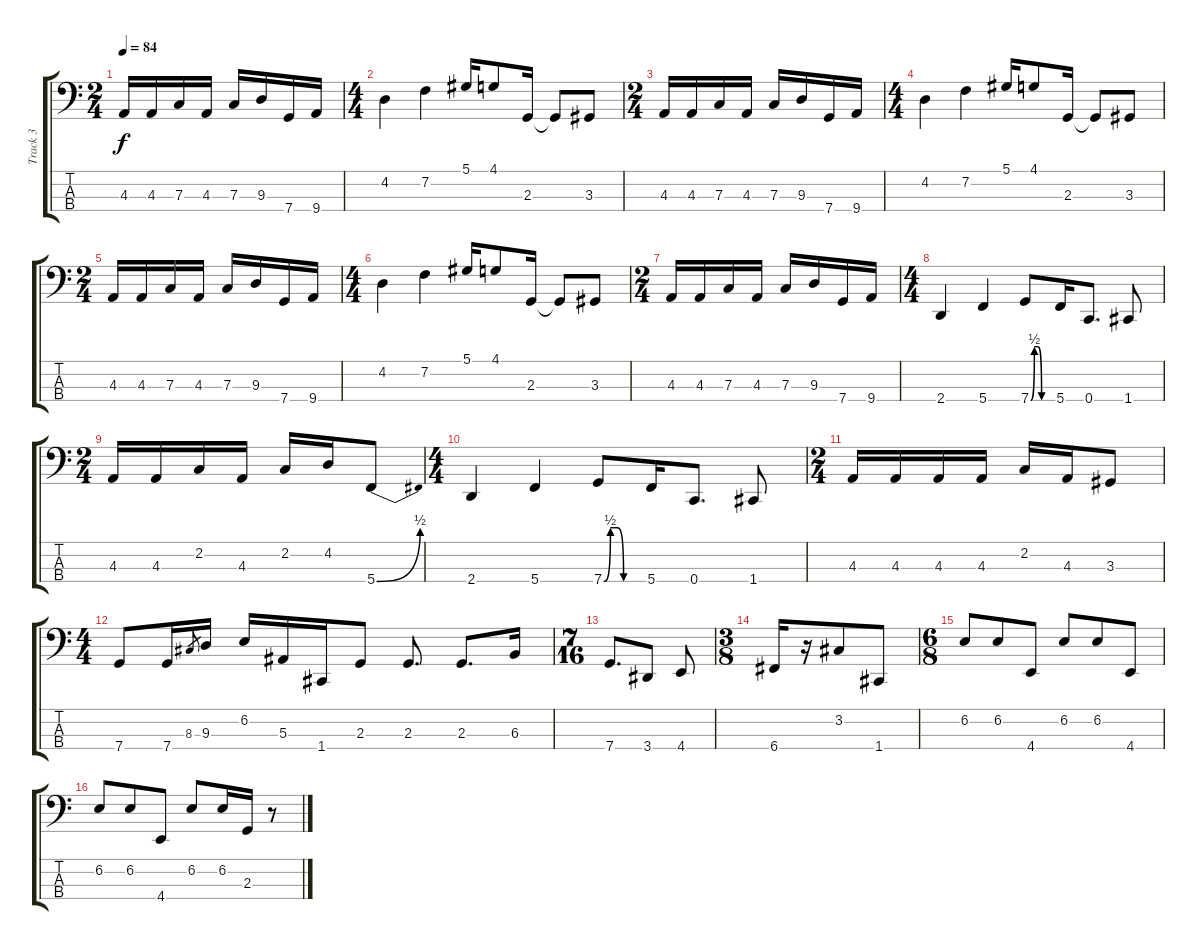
\track ("Track 3" "Track 3") {instrument electricbassfinger bank 177}
\staff {score tabs}
\tuning (Eb2 Bb1 F1 C1) {hide}
\ts (2 4)
\tempo 84
\clef f4
\ks c
4.3.16{dy f} 4.3.16 7.3.16 4.3.16 7.3.16 9.3.16 7.4.16 9.4.16 |
\ts (4 4)
4.2.4 7.2.4 5.1.16 4.1.8 2.3.16 2.3{t}.8 3.3.8 |
\ts (2 4)
4.3.16 4.3.16 7.3.16 4.3.16 7.3.16 9.3.16 7.4.16 9.4.16 |
\ts (4 4)
4.2.4 7.2.4 5.1.16 4.1.8 2.3.16 2.3{t}.8 3.3.8 |
\ts (2 4)
4.3.16 4.3.16 7.3.16 4.3.16 7.3.16 9.3.16 7.4.16 9.4.16 |
\ts (4 4)
4.2.4 7.2.4 5.1.16 4.1.8 2.3.16 2.3{t}.8 3.3.8 |
\ts (2 4)
4.3.16 4.3.16 7.3.16 4.3.16 7.3.16 9.3.16 7.4.16 9.4.16 |
\ts (4 4)
2.4.4 5.4.4 7.4{be (custom 0 0 10 2 20 2 30 0 60 0)}.8 5.4.16 0.4.8{d} 1.4.8 |
\ts (2 4)
4.3.16 4.3.16 2.2.16 4.3.16 2.2.16 4.2.16 5.4{be (bend 0 0 60 2)}.8 |
\ts (4 4)
2.4.4 5.4.4 7.4{be (custom 0 0 10 2 20 2 30 0 60 0)}.8 5.4.16 0.4.8{d} 1.4.8 |
\ts (2 4)
4.3.16 4.3.16 4.3.16 4.3.16 2.2.16 4.3.16 3.3.8 |
\ts (4 4)
7.4.8 7.4.16 8.3.8{gr} 9.3.16 6.2.16 5.3.16 1.4.16 2.3.8 2.3.8{d} 2.3.8{d} 6.3.16 |
\ts (7 16)
7.4.8{d} 3.4.8 4.4.8 |
\ts (3 8)
6.4.16 r.16 3.2.8 1.4.8 |
\ts (6 8)
6.2.8 6.2.8 4.4.8 6.2.8 6.2.8 4.4.8 |
6.2.8 6.2.8 4.4.8 6.2.8 6.2.16 2.3.16 r.8
